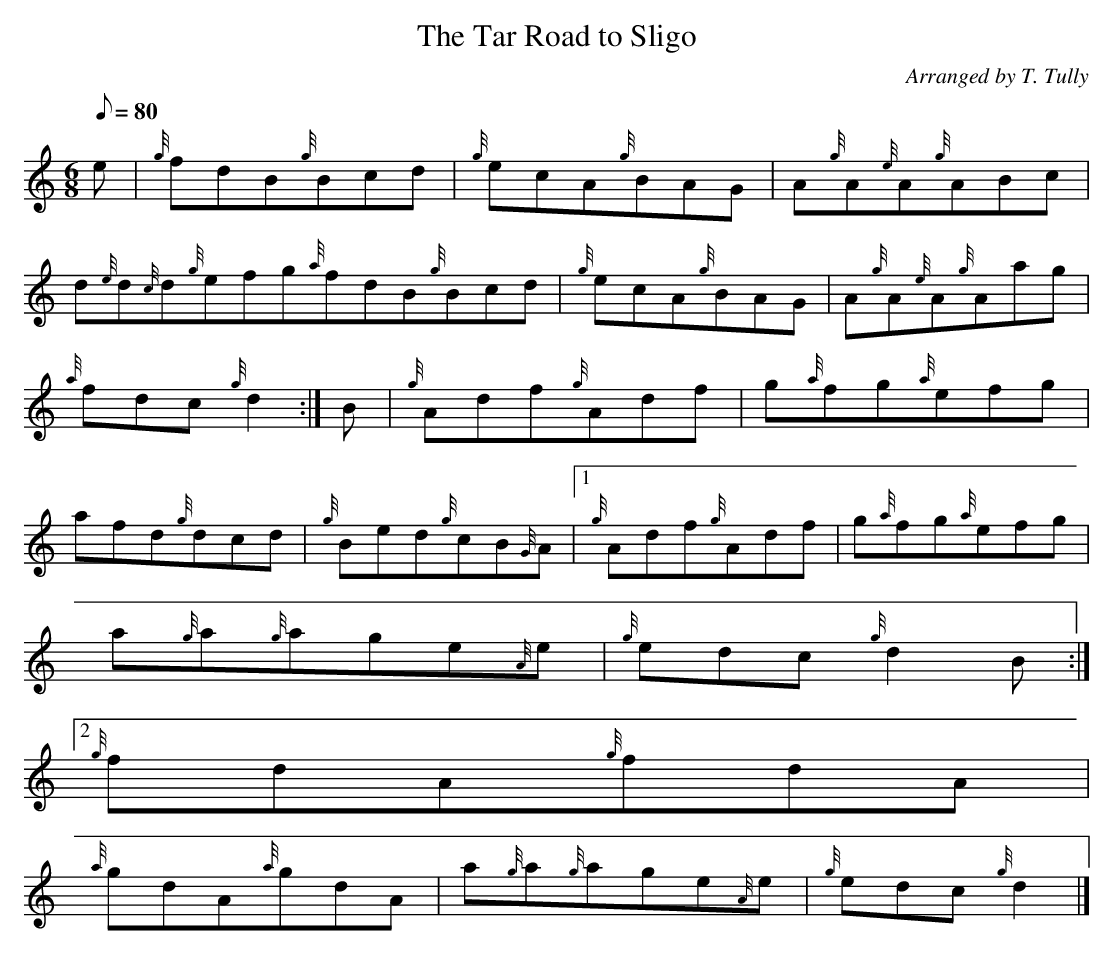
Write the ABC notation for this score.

X:1
T:The Tar Road to Sligo
M:6/8
L:1/8
Q:80
C:Arranged by T. Tully
K:HP
e | \
{g}fdB{g}Bcd | \
{g}ecA{g}BAG | \
A{g}A{e}A{g}ABc |
d{e}d{c}d{g}efg{a}fdB{g}Bcd | \
{g}ecA{g}BAG | \
A{g}A{e}A{g}Aag |
{a}fdc{g}d2 :| \
B | \
{g}Adf{g}Adf | \
g{a}fg{a}efg |
afd{g}dcd | \
{g}Bed{g}cB{G}A|1 {g}Adf{g}Adf | \
g{a}fg{a}efg |
a{g}a{g}age{A}e | \
{g}edc{g}d2B:|2
{g}fdA{g}fdA |
{a}gdA{a}gdA | \
a{g}a{g}age{A}e | \
{g}edc{g}d2|]
